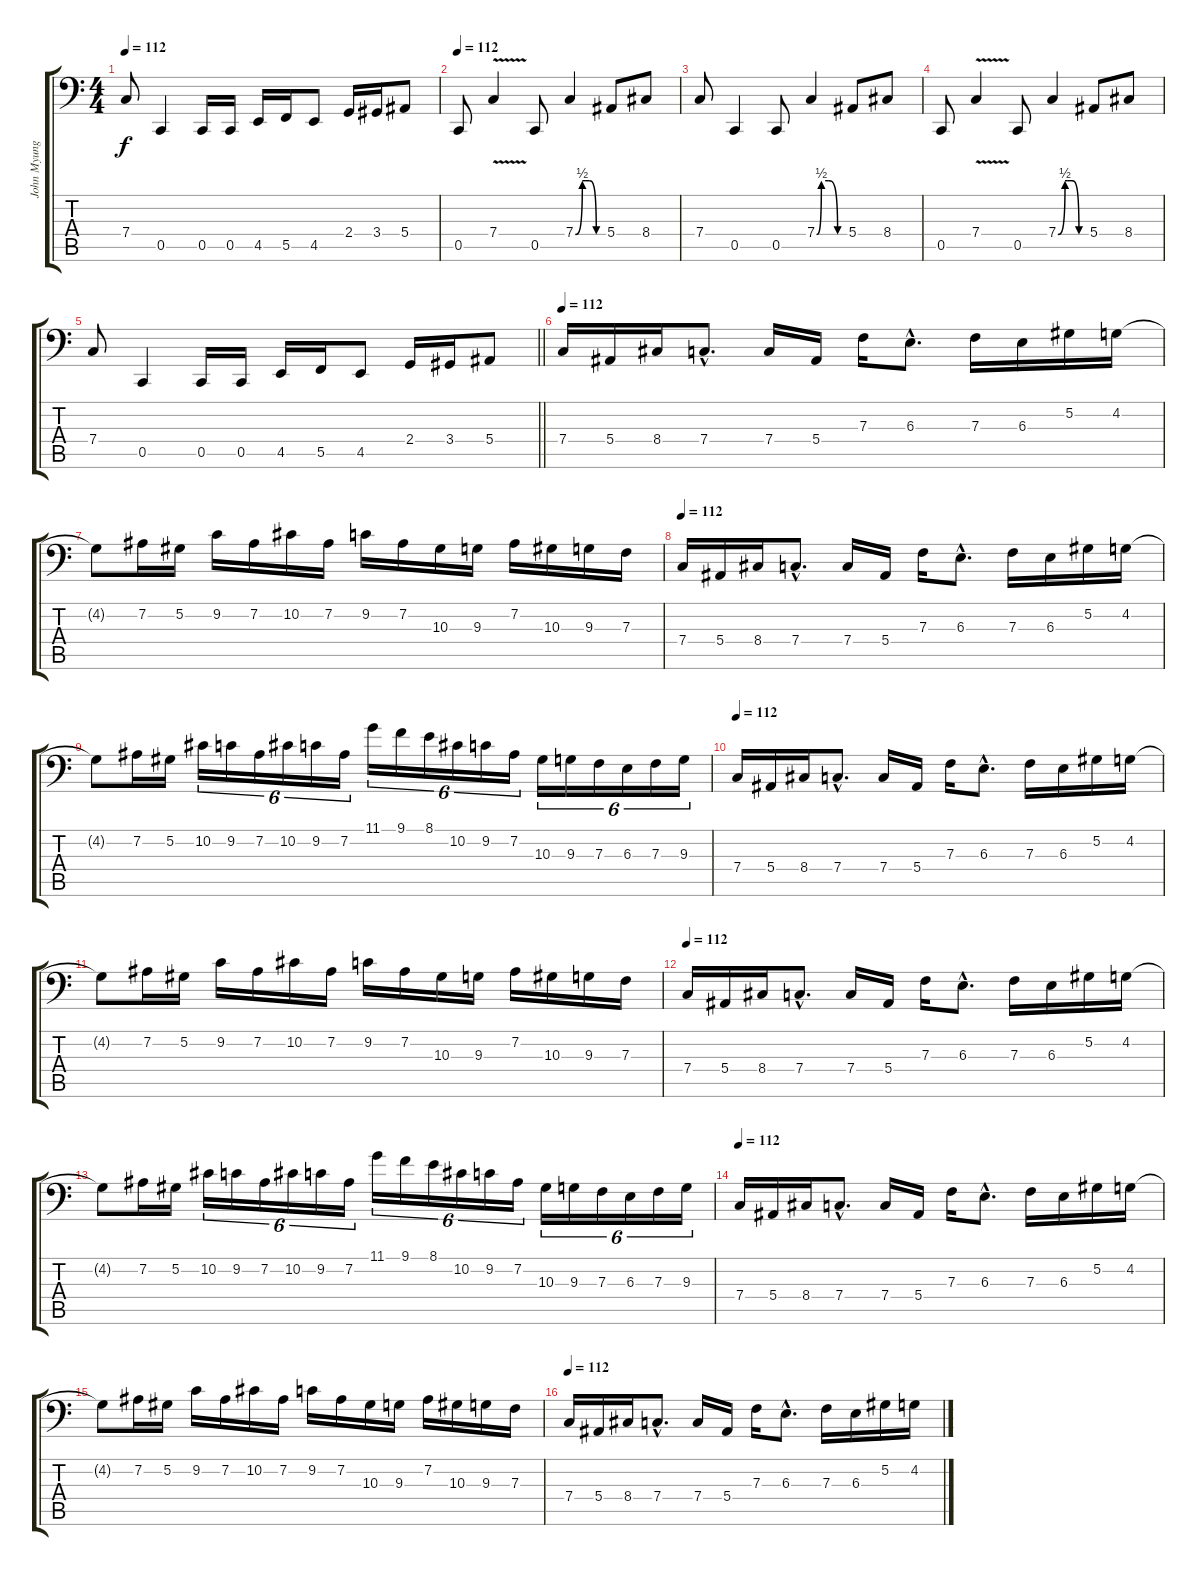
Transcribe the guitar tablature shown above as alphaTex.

\track ("John Myung" "John Myung") {instrument electricbassfinger}
\staff {score tabs}
\tuning (Ab2 Eb2 Bb1 F1 C1 G0) {hide}
\ts (4 4)
\tempo 112
\clef f4
\ks c
7.4.8{dy f} 0.5.4 0.5.16 0.5.16 4.5.16 5.5.16 4.5.8 2.4.16 3.4.16 5.4.8 |
\tempo 112
0.5.8 7.4{v}.4 0.5.8 7.4{be (custom 0 0 15 2 21 2 30 2 45 0 60 0)}.4 5.4.8 8.4.8 |
7.4.8 0.5.4 0.5.8 7.4{be (custom 0 0 10 2 26 2 45 0 60 0)}.4 5.4.8 8.4.8 |
0.5.8 7.4{v}.4 0.5.8 7.4{be (custom 0 0 15 2 21 2 30 2 45 0 60 0)}.4 5.4.8 8.4.8 |
\barLineRight lightlight
7.4.8 0.5.4 0.5.16 0.5.16 4.5.16 5.5.16 4.5.8 2.4.16 3.4.16 5.4.8 |
\section ("" "")
\tempo 112
7.4.16 5.4.16 8.4.16 7.4{hac}.8{d} 7.4.16 5.4.16 7.3.16 6.3{hac}.8{d} 7.3.16 6.3.16 5.2.16 4.2.16 |
4.2{t}.8 7.2.16 5.2.16 9.2.16 7.2.16 10.2.16 7.2.16 9.2.16 7.2.16 10.3.16 9.3.16 7.2.16 10.3.16 9.3.16 7.3.16 |
\tempo 112
7.4.16 5.4.16 8.4.16 7.4{hac}.8{d} 7.4.16 5.4.16 7.3.16 6.3{hac}.8{d} 7.3.16 6.3.16 5.2.16 4.2.16 |
4.2{t}.8 7.2.16 5.2.16 10.2.16{tu (6 4)} 9.2.16{tu (6 4)} 7.2.16{tu (6 4)} 10.2.16{tu (6 4)} 9.2.16{tu (6 4)} 7.2.16{tu (6 4)} 11.1.16{tu (6 4)} 9.1.16{tu (6 4)} 8.1.16{tu (6 4)} 10.2.16{tu (6 4)} 9.2.16{tu (6 4)} 7.2.16{tu (6 4)} 10.3.16{tu (6 4)} 9.3.16{tu (6 4)} 7.3.16{tu (6 4)} 6.3.16{tu (6 4)} 7.3.16{tu (6 4)} 9.3.16{tu (6 4)} |
\tempo 112
7.4.16 5.4.16 8.4.16 7.4{hac}.8{d} 7.4.16 5.4.16 7.3.16 6.3{hac}.8{d} 7.3.16 6.3.16 5.2.16 4.2.16 |
4.2{t}.8 7.2.16 5.2.16 9.2.16 7.2.16 10.2.16 7.2.16 9.2.16 7.2.16 10.3.16 9.3.16 7.2.16 10.3.16 9.3.16 7.3.16 |
\tempo 112
7.4.16 5.4.16 8.4.16 7.4{hac}.8{d} 7.4.16 5.4.16 7.3.16 6.3{hac}.8{d} 7.3.16 6.3.16 5.2.16 4.2.16 |
4.2{t}.8 7.2.16 5.2.16 10.2.16{tu (6 4)} 9.2.16{tu (6 4)} 7.2.16{tu (6 4)} 10.2.16{tu (6 4)} 9.2.16{tu (6 4)} 7.2.16{tu (6 4)} 11.1.16{tu (6 4)} 9.1.16{tu (6 4)} 8.1.16{tu (6 4)} 10.2.16{tu (6 4)} 9.2.16{tu (6 4)} 7.2.16{tu (6 4)} 10.3.16{tu (6 4)} 9.3.16{tu (6 4)} 7.3.16{tu (6 4)} 6.3.16{tu (6 4)} 7.3.16{tu (6 4)} 9.3.16{tu (6 4)} |
\tempo 112
7.4.16 5.4.16 8.4.16 7.4{hac}.8{d} 7.4.16 5.4.16 7.3.16 6.3{hac}.8{d} 7.3.16 6.3.16 5.2.16 4.2.16 |
4.2{t}.8 7.2.16 5.2.16 9.2.16 7.2.16 10.2.16 7.2.16 9.2.16 7.2.16 10.3.16 9.3.16 7.2.16 10.3.16 9.3.16 7.3.16 |
\tempo 112
7.4.16 5.4.16 8.4.16 7.4{hac}.8{d} 7.4.16 5.4.16 7.3.16 6.3{hac}.8{d} 7.3.16 6.3.16 5.2.16 4.2.16
